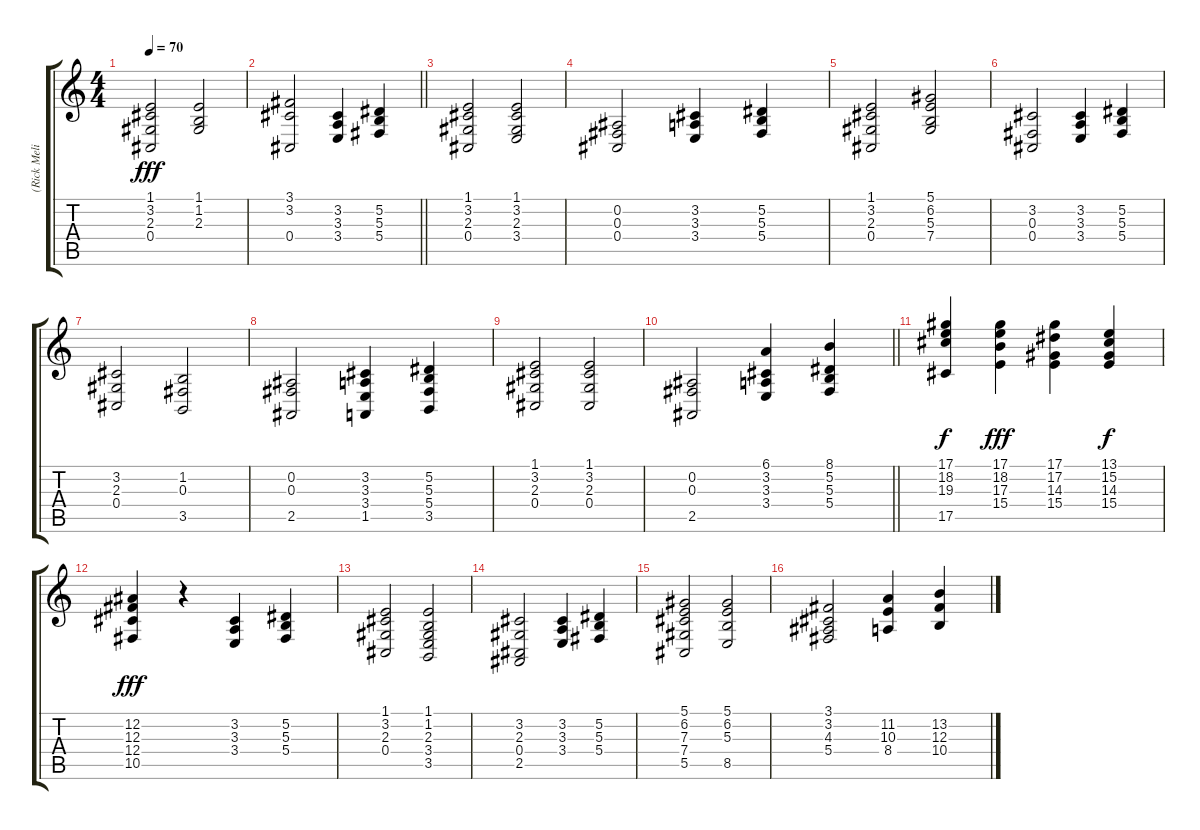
\track ("(Rick Melick - Keyboard)" "(Rick Meli") {instrument drawbarorgan}
\staff {score tabs}
\tuning (Eb4 Bb3 Gb3 Db3 Ab2 Eb2) {hide}
\ts (4 4)
\tempo 70
\clef g2
\ks c
(1.1 3.2 2.3 0.4).2{dy fff} (1.1 1.2 2.3).2 |
\barLineRight lightlight
(3.1 3.2 0.4).2 (3.2 3.3 3.4).4 (5.2 5.3 5.4).4 |
(1.1 3.2 2.3 0.4).2 (1.1 3.2 2.3 3.4).2 |
(0.2 0.3 0.4).2 (3.2 3.3 3.4).4 (5.2 5.3 5.4).4 |
(1.1 3.2 2.3 0.4).2 (5.1 6.2 5.3 7.4).2 |
(3.2 0.3 0.4).2 (3.2 3.3 3.4).4 (5.2 5.3 5.4).4 |
(3.2 2.3 0.4).2 (1.2 0.3 3.5).2 |
(0.2 0.3 2.5).2 (3.2 3.3 3.4 1.5).4 (5.2 5.3 5.4 3.5).4 |
(1.1 3.2 2.3 0.4).2 (1.1 3.2 2.3 0.4).2 |
\barLineRight lightlight
(0.2 0.3 2.5).2 (6.1 3.2 3.3 3.4).4 (8.1 5.2 5.3 5.4).4 |
(17.1 18.2 19.3 17.5).4{dy f} (17.1 18.2 17.3 15.4).4{dy fff} (17.1 17.2 14.3 15.4).4 (13.1 15.2 14.3 15.4).4{dy f} |
(12.2 12.3 12.4 10.5).4{dy fff} r.4 (3.2 3.3 3.4).4 (5.2 5.3 5.4).4 |
(1.1 3.2 2.3 0.4).2 (1.1 1.2 2.3 3.4 3.5).2 |
(3.2 2.3 0.4 2.5).2 (3.2 3.3 3.4).4 (5.2 5.3 5.4).4 |
(5.1 6.2 7.3 7.4 5.5).2 (5.1 6.2 5.3 8.5).2 |
(3.1 3.2 4.3 5.4).2 (11.2 10.3 8.4).4 (13.2 12.3 10.4).4
